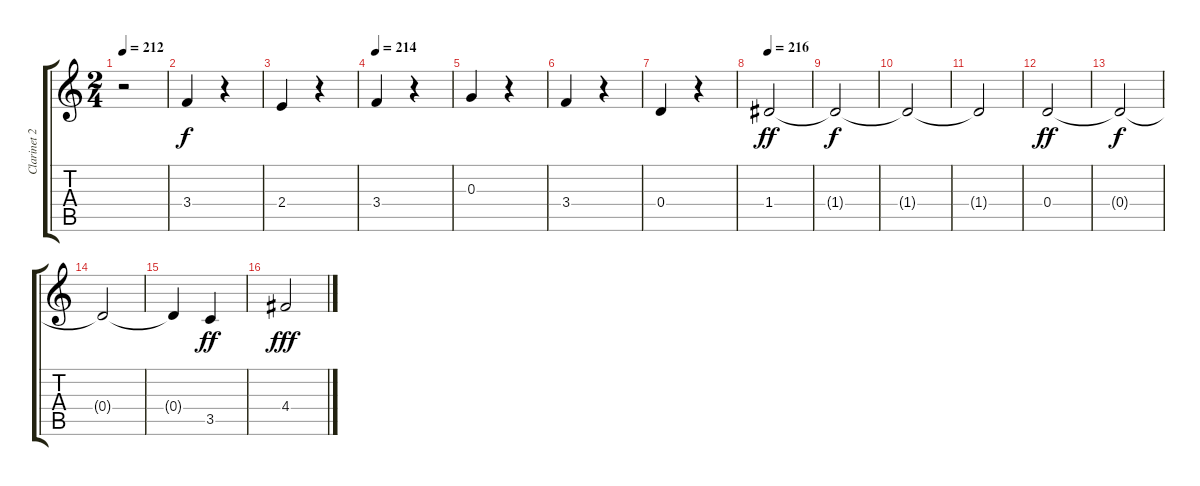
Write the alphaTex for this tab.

\track ("Clarinet 2" "Clarinet 2") {instrument acousticguitarnylon}
\staff {score tabs}
\tuning (E4 B3 G3 D3 A2 E2) {hide}
\ts (2 4)
\tempo 212
\clef g2
\ks c
r.2{dy f} |
3.4.4 r.4 |
2.4.4 r.4 |
\tempo 214
3.4.4 r.4 |
0.3.4 r.4 |
3.4.4 r.4 |
0.4.4 r.4 |
\tempo 216
1.4.2{dy ff} |
1.4{t}.2{dy f} |
1.4{t}.2 |
1.4{t}.2 |
0.4.2{dy ff} |
0.4{t}.2{dy f} |
0.4{t}.2 |
0.4{t}.4 3.5.4{dy ff} |
4.4.2{dy fff}
